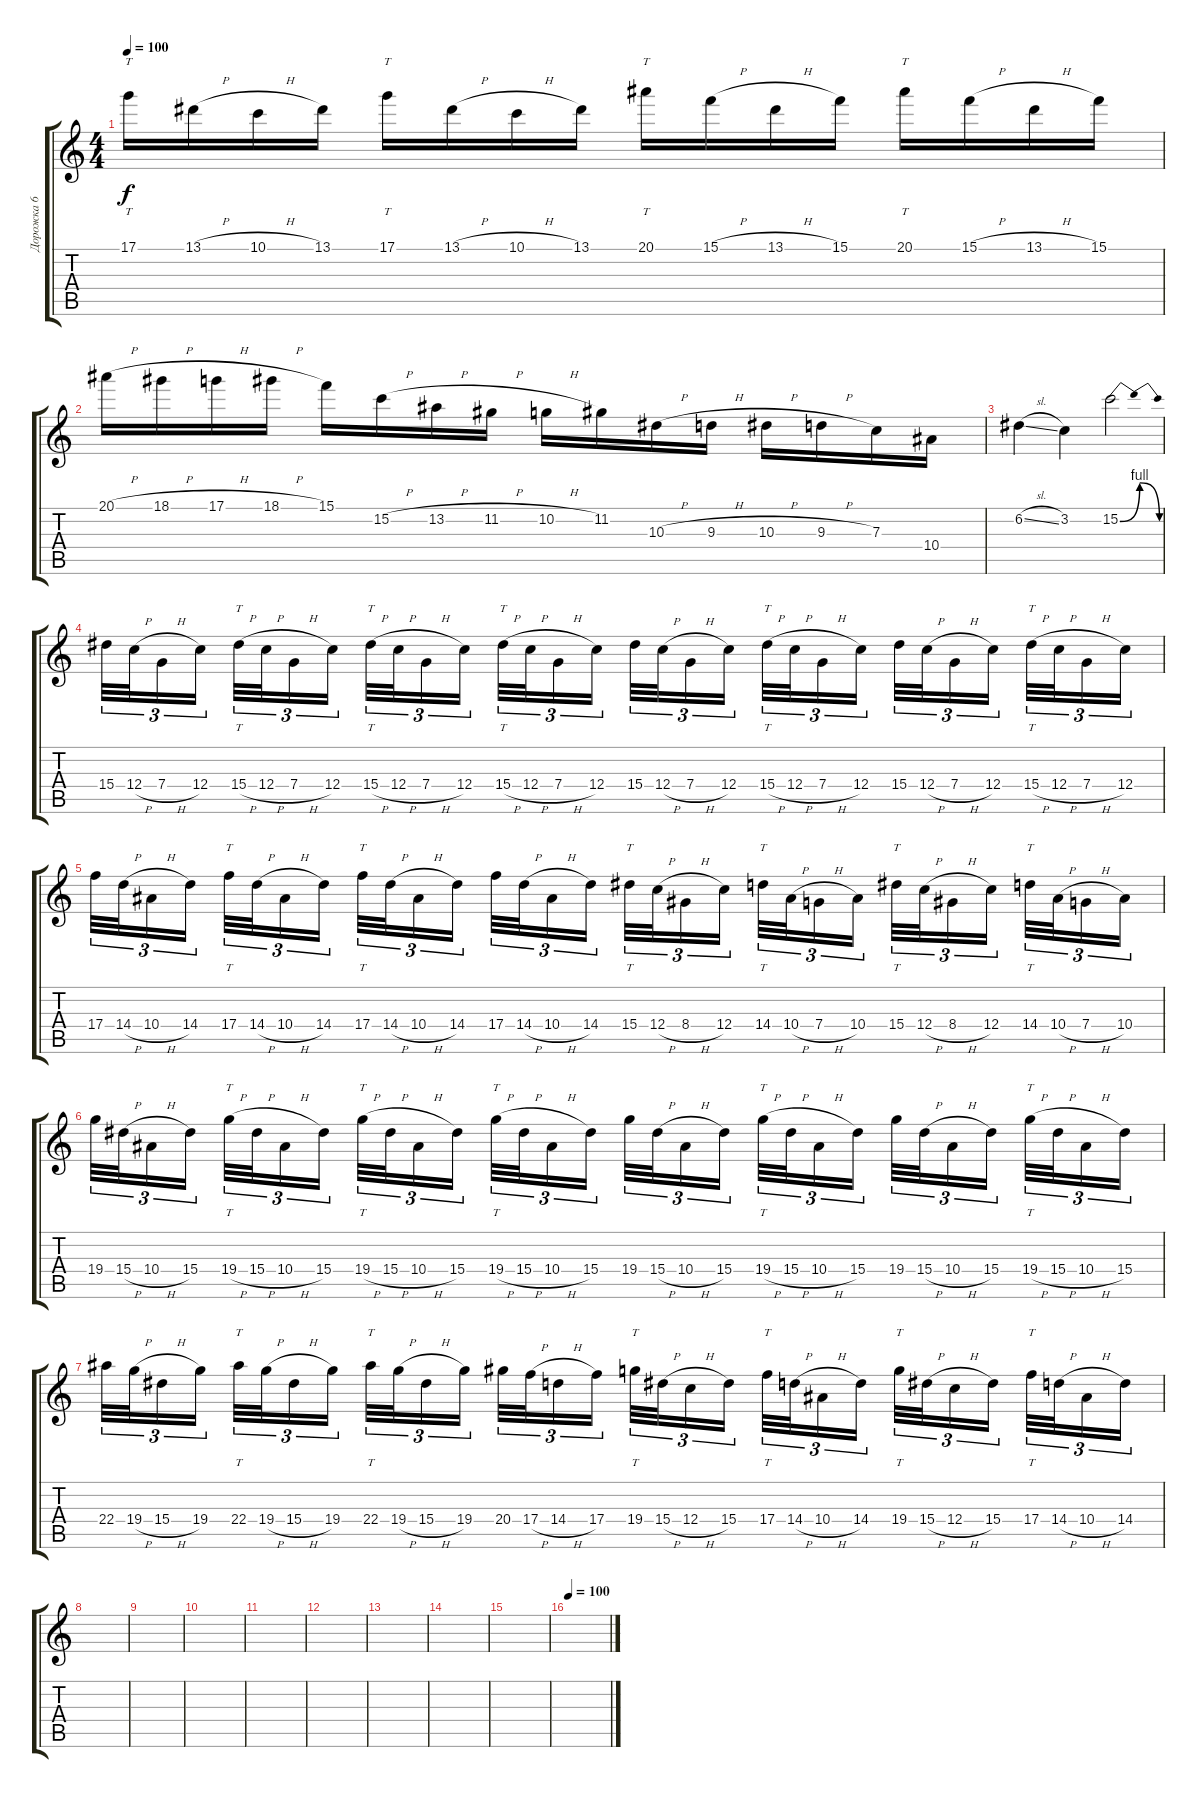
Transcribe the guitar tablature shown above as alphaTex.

\track ("Дорожка 6" "Дорожка 6") {instrument distortionguitar}
\staff {score tabs}
\tuning (D4 A3 F3 C3 G2 C2) {hide}
\ts (4 4)
\tempo 100
\clef g2
\ks c
17.1.16{tt dy f} 13.1{h}.16 10.1{h}.16 13.1.16 17.1.16{tt} 13.1{h}.16 10.1{h}.16 13.1.16 20.1.16{tt} 15.1{h}.16 13.1{h}.16 15.1.16 20.1.16{tt} 15.1{h}.16 13.1{h}.16 15.1.16 |
20.1{h}.16 18.1{h}.16 17.1{h}.16 18.1{h}.16 15.1.16 15.2{h}.16 13.2{h}.16 11.2{h}.16 10.2{h}.16 11.2.16 10.3{h}.16 9.3{h}.16 10.3{h}.16 9.3{h}.16 7.3.16 10.4.16 |
6.2{sl}.4 3.2.4 15.2{be (bendrelease 0 0 15 4 45 4 60 0)}.2 |
15.4.32{tu (3 2)} 12.4{h}.32{tu (3 2)} 7.4{h}.16{tu (3 2)} 12.4.16{tu (3 2) beam splitsecondary} 15.4{h}.32{tt tu (3 2)} 12.4{h}.32{tu (3 2)} 7.4{h}.16{tu (3 2)} 12.4.16{tu (3 2)} 15.4{h}.32{tt tu (3 2)} 12.4{h}.32{tu (3 2)} 7.4{h}.16{tu (3 2)} 12.4.16{tu (3 2) beam splitsecondary} 15.4{h}.32{tt tu (3 2)} 12.4{h}.32{tu (3 2)} 7.4{h}.16{tu (3 2)} 12.4.16{tu (3 2)} 15.4.32{tu (3 2)} 12.4{h}.32{tu (3 2)} 7.4{h}.16{tu (3 2)} 12.4.16{tu (3 2) beam splitsecondary} 15.4{h}.32{tt tu (3 2)} 12.4{h}.32{tu (3 2)} 7.4{h}.16{tu (3 2)} 12.4.16{tu (3 2)} 15.4.32{tu (3 2)} 12.4{h}.32{tu (3 2)} 7.4{h}.16{tu (3 2)} 12.4.16{tu (3 2) beam splitsecondary} 15.4{h}.32{tt tu (3 2)} 12.4{h}.32{tu (3 2)} 7.4{h}.16{tu (3 2)} 12.4.16{tu (3 2)} |
17.4.32{tu (3 2)} 14.4{h}.32{tu (3 2)} 10.4{h}.16{tu (3 2)} 14.4.16{tu (3 2) beam splitsecondary} 17.4.32{tt tu (3 2)} 14.4{h}.32{tu (3 2)} 10.4{h}.16{tu (3 2)} 14.4.16{tu (3 2)} 17.4.32{tt tu (3 2)} 14.4{h}.32{tu (3 2)} 10.4{h}.16{tu (3 2)} 14.4.16{tu (3 2) beam splitsecondary} 17.4.32{tu (3 2)} 14.4{h}.32{tu (3 2)} 10.4{h}.16{tu (3 2)} 14.4.16{tu (3 2)} 15.4.32{tt tu (3 2)} 12.4{h}.32{tu (3 2)} 8.4{h}.16{tu (3 2)} 12.4.16{tu (3 2) beam splitsecondary} 14.4.32{tt tu (3 2)} 10.4{h}.32{tu (3 2)} 7.4{h}.16{tu (3 2)} 10.4.16{tu (3 2)} 15.4.32{tt tu (3 2)} 12.4{h}.32{tu (3 2)} 8.4{h}.16{tu (3 2)} 12.4.16{tu (3 2) beam splitsecondary} 14.4.32{tt tu (3 2)} 10.4{h}.32{tu (3 2)} 7.4{h}.16{tu (3 2)} 10.4.16{tu (3 2)} |
19.4.32{tu (3 2)} 15.4{h}.32{tu (3 2)} 10.4{h}.16{tu (3 2)} 15.4.16{tu (3 2) beam splitsecondary} 19.4{h}.32{tt tu (3 2)} 15.4{h}.32{tu (3 2)} 10.4{h}.16{tu (3 2)} 15.4.16{tu (3 2)} 19.4{h}.32{tt tu (3 2)} 15.4{h}.32{tu (3 2)} 10.4{h}.16{tu (3 2)} 15.4.16{tu (3 2) beam splitsecondary} 19.4{h}.32{tt tu (3 2)} 15.4{h}.32{tu (3 2)} 10.4{h}.16{tu (3 2)} 15.4.16{tu (3 2)} 19.4.32{tu (3 2)} 15.4{h}.32{tu (3 2)} 10.4{h}.16{tu (3 2)} 15.4.16{tu (3 2) beam splitsecondary} 19.4{h}.32{tt tu (3 2)} 15.4{h}.32{tu (3 2)} 10.4{h}.16{tu (3 2)} 15.4.16{tu (3 2)} 19.4.32{tu (3 2)} 15.4{h}.32{tu (3 2)} 10.4{h}.16{tu (3 2)} 15.4.16{tu (3 2) beam splitsecondary} 19.4{h}.32{tt tu (3 2)} 15.4{h}.32{tu (3 2)} 10.4{h}.16{tu (3 2)} 15.4.16{tu (3 2)} |
22.4.32{tu (3 2)} 19.4{h}.32{tu (3 2)} 15.4{h}.16{tu (3 2)} 19.4.16{tu (3 2) beam splitsecondary} 22.4.32{tt tu (3 2)} 19.4{h}.32{tu (3 2)} 15.4{h}.16{tu (3 2)} 19.4.16{tu (3 2)} 22.4.32{tt tu (3 2)} 19.4{h}.32{tu (3 2)} 15.4{h}.16{tu (3 2)} 19.4.16{tu (3 2) beam splitsecondary} 20.4.32{tu (3 2)} 17.4{h}.32{tu (3 2)} 14.4{h}.16{tu (3 2)} 17.4.16{tu (3 2)} 19.4.32{tt tu (3 2)} 15.4{h}.32{tu (3 2)} 12.4{h}.16{tu (3 2)} 15.4.16{tu (3 2) beam splitsecondary} 17.4.32{tt tu (3 2)} 14.4{h}.32{tu (3 2)} 10.4{h}.16{tu (3 2)} 14.4.16{tu (3 2)} 19.4.32{tt tu (3 2)} 15.4{h}.32{tu (3 2)} 12.4{h}.16{tu (3 2)} 15.4.16{tu (3 2) beam splitsecondary} 17.4.32{tt tu (3 2)} 14.4{h}.32{tu (3 2)} 10.4{h}.16{tu (3 2)} 14.4.16{tu (3 2)} |
|
|
|
|
|
|
|
|
\tempo 100
